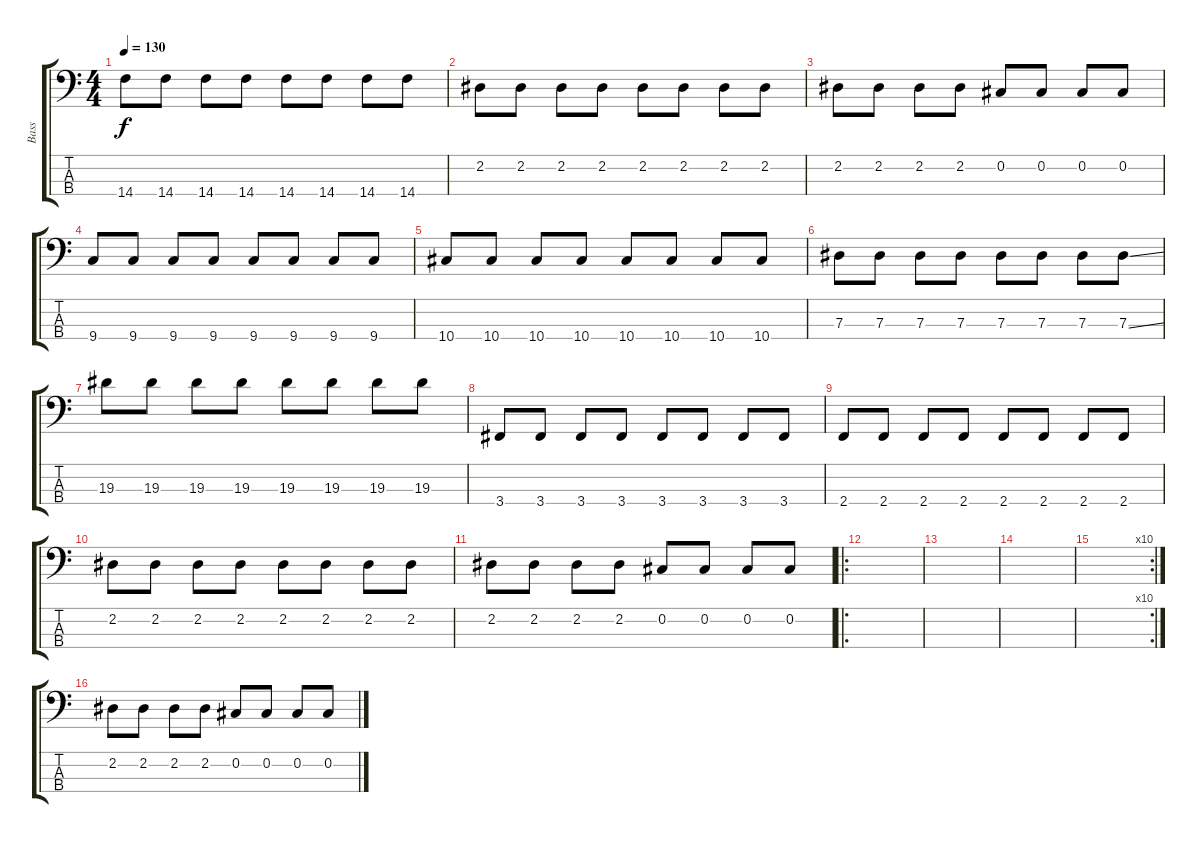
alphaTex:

\track ("Bass" "Bass") {instrument electricbassfinger}
\staff {score tabs}
\tuning (Gb2 Db2 Ab1 Eb1) {hide}
\ts (4 4)
\tempo 130
\clef f4
\ks c
14.4.8{dy f} 14.4.8 14.4.8 14.4.8 14.4.8 14.4.8 14.4.8 14.4.8 |
2.2.8 2.2.8 2.2.8 2.2.8 2.2.8 2.2.8 2.2.8 2.2.8 |
2.2.8 2.2.8 2.2.8 2.2.8 0.2.8 0.2.8 0.2.8 0.2.8 |
9.4.8 9.4.8 9.4.8 9.4.8 9.4.8 9.4.8 9.4.8 9.4.8 |
10.4.8 10.4.8 10.4.8 10.4.8 10.4.8 10.4.8 10.4.8 10.4.8 |
7.3.8 7.3.8 7.3.8 7.3.8 7.3.8 7.3.8 7.3.8 7.3{ss}.8 |
19.3.8 19.3.8 19.3.8 19.3.8 19.3.8 19.3.8 19.3.8 19.3.8 |
3.4.8 3.4.8 3.4.8 3.4.8 3.4.8 3.4.8 3.4.8 3.4.8 |
2.4.8 2.4.8 2.4.8 2.4.8 2.4.8 2.4.8 2.4.8 2.4.8 |
2.2.8 2.2.8 2.2.8 2.2.8 2.2.8 2.2.8 2.2.8 2.2.8 |
2.2.8 2.2.8 2.2.8 2.2.8 0.2.8 0.2.8 0.2.8 0.2.8 |
\ro
|
|
|
\rc 10
|
2.2.8 2.2.8 2.2.8 2.2.8 0.2.8 0.2.8 0.2.8 0.2.8
